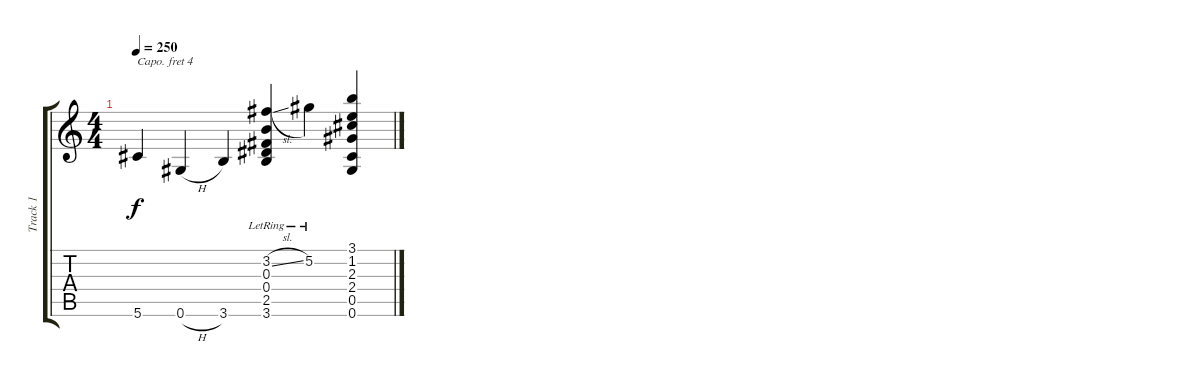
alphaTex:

\track ("Track 1" "Track 1") {instrument electricguitarclean}
\staff {score tabs}
\capo 4
\tuning (E4 B3 G3 D3 A2 E2) {hide}
\ts (4 4)
\tempo 250
\clef g2
\ks c
5.6.4{dy f} 0.6{h}.4 3.6.4 (3.2{sl lr} 0.3{lr} 0.4{lr} 2.5{lr} 3.6{lr}).4 5.2{lr}.4 (3.1 1.2 2.3 2.4 0.5 0.6).4
